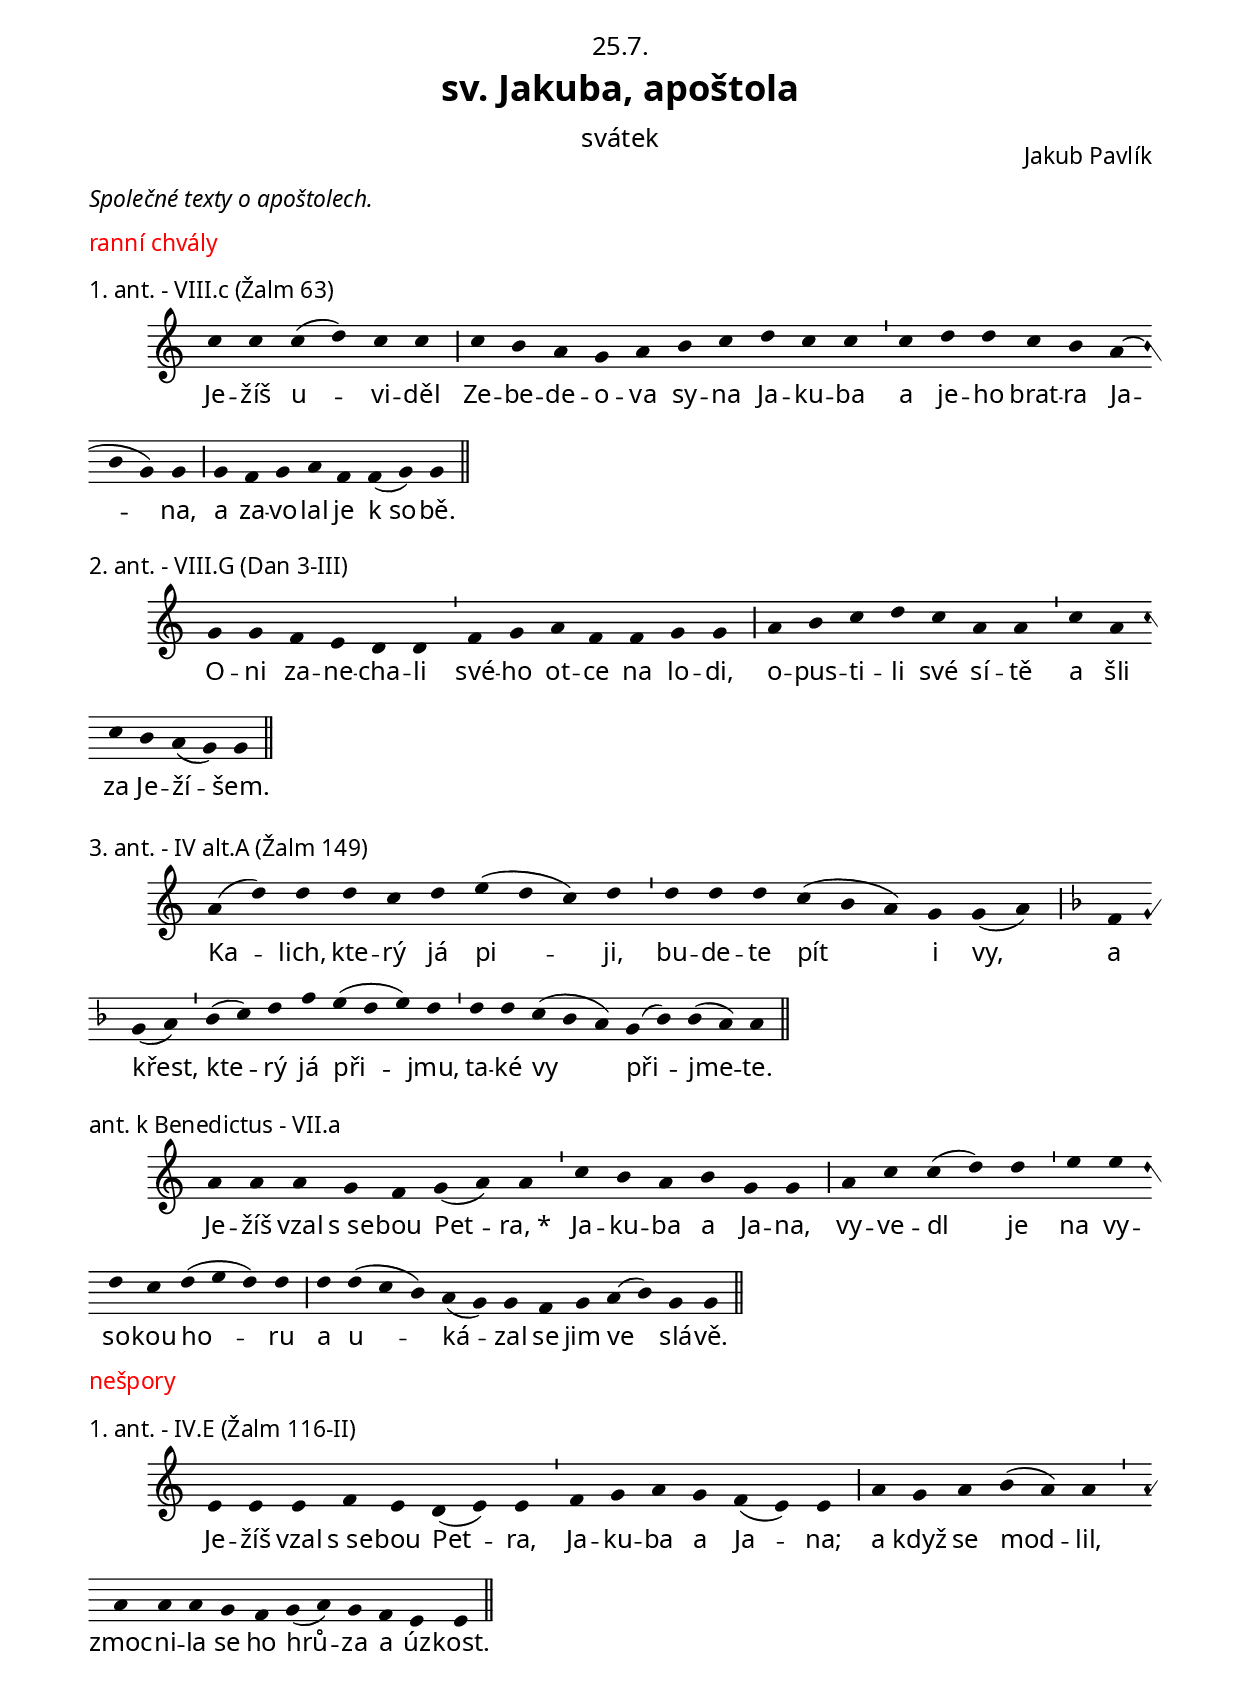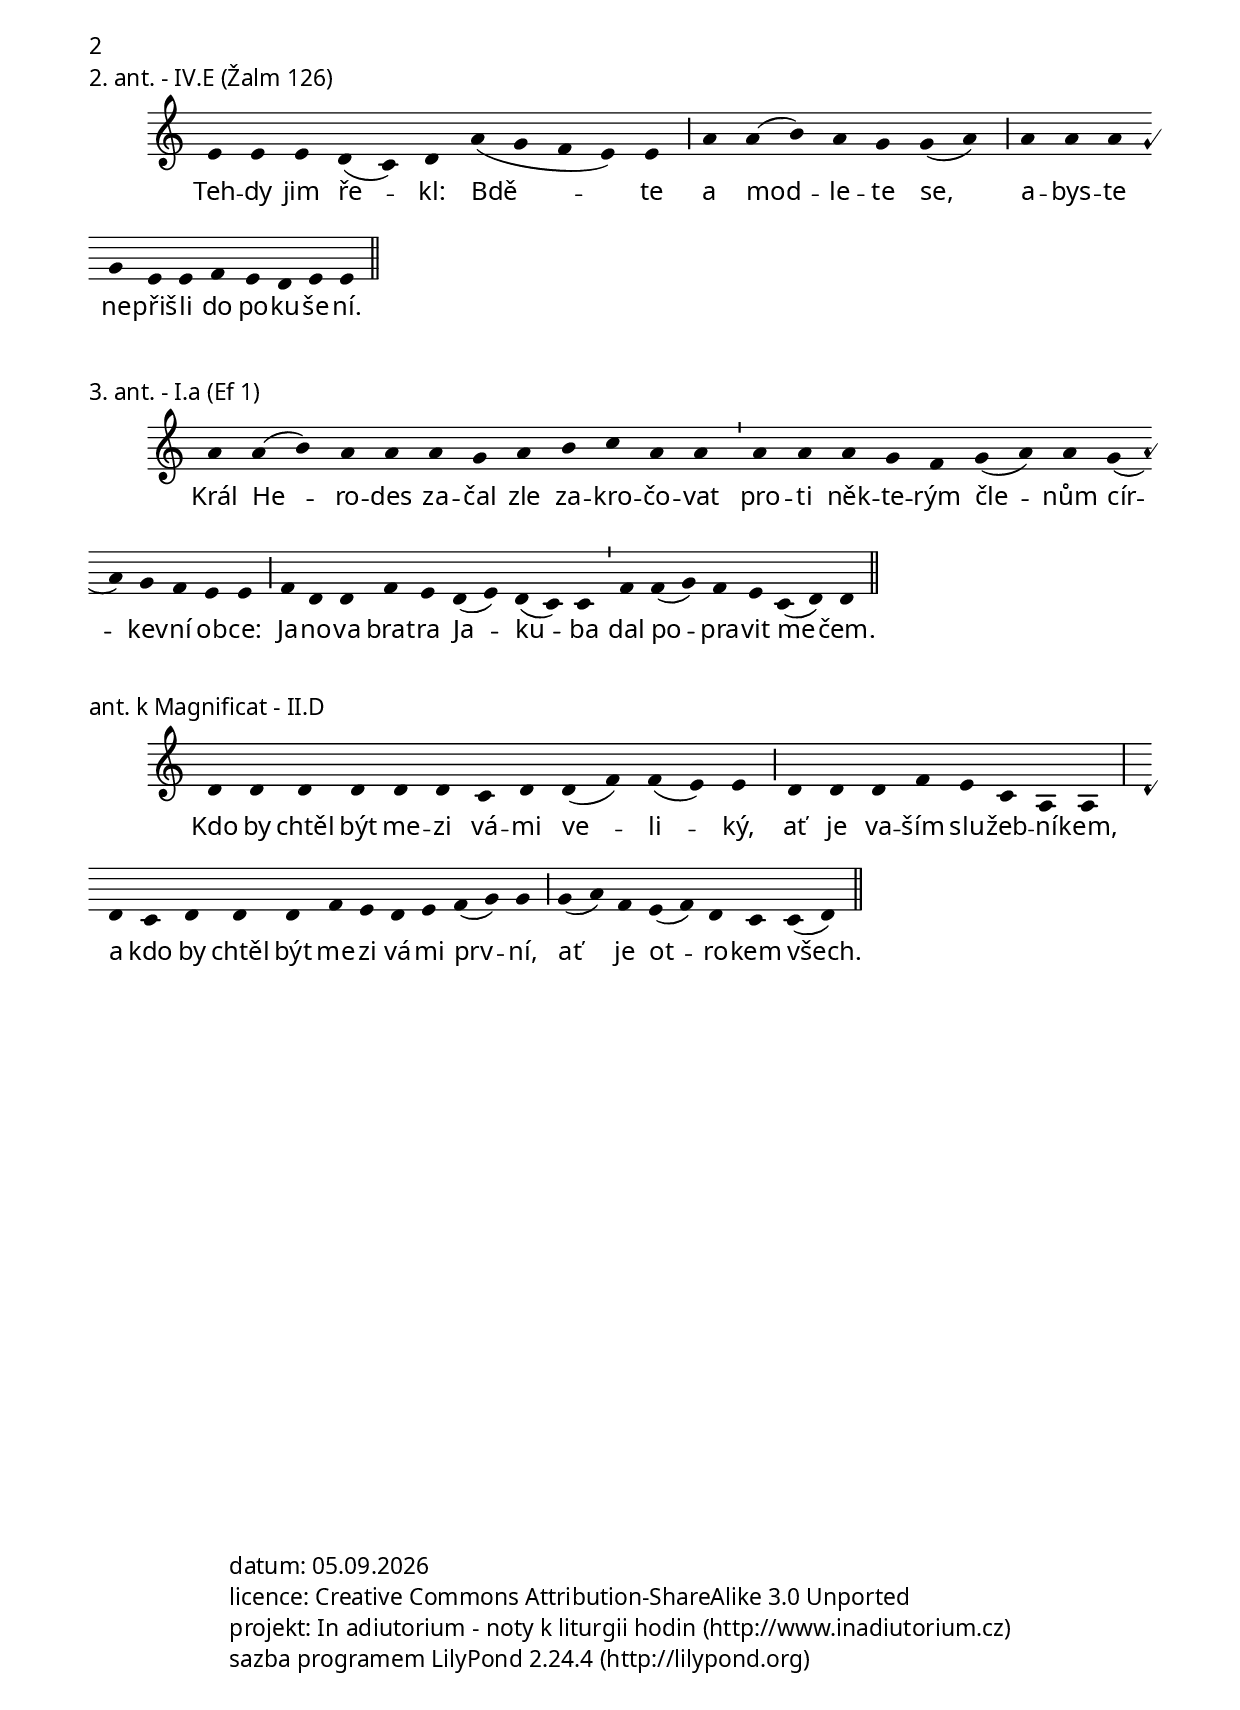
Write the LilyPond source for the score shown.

\version "2.15.40"

\include "../spolecne.ly"
\include "../dilyresponsorii.ly"

\header {
  title = \markup\titleSvatek
            "sv. Jakuba, apoštola"
            svátek
            25.7.
  composer = "Jakub Pavlík"
}

\markup\communia #'(#:apostol)

\markup {\nadpisHodinka {"ranní chvály"}}

\score {
  \relative c'' {
    \choralniRezim
    c4 c c( d) c c \barMaior
    c b a g a b c d c c \barMin
    c d d c b a( b g) g \barMaior
    g f g a f f( g) g \barFinalis
  }
  \addlyrics {
    Je -- žíš u -- vi -- děl
    Ze -- be -- de -- o -- va sy -- na Ja -- ku -- ba
    a je -- ho brat -- ra Ja -- na,
    a za -- vo -- lal je k_so -- bě.
  }
  \header {
    quid = "1. ant."
    modus = "VIII"
    differentia = "c"
    psalmus = "Žalm 63"
    id = "rch-a1"
    piece = \markup {\sestavTitulek}
  }
}

\score {
  \relative c'' {
    \choralniRezim
    g4 g f e d d \barMin
    f g a f f g g \barMaior
    a b c d c a a \barMin
    c a c b a( g) g \barFinalis
  }
  \addlyrics {
    O -- ni za -- ne -- cha -- li
    své -- ho ot -- ce na lo -- di,
    o -- pus -- ti -- li své sí -- tě
    a šli za Je -- ží -- šem.
  }
  \header {
    quid = "2. ant."
    modus = "VIII"
    differentia = "G"
    psalmus = "Dan 3-III"
    id = "rch-a2"
    piece = \markup {\sestavTitulek}
  }
}

\score {
  \relative c'' {
    \choralniRezim
    a4( d) d d c d e( d c) d \barMin d d d c( b a) g g( a) \barMaior
    \key f \major
    f g( a) \barMin bes( c) d f e( d e) d \barMin d d c( bes a) g( bes) bes( a) a \barFinalis
  }
  \addlyrics {
    Ka -- lich, kte -- rý já pi -- ji, bu -- de -- te pít i vy,
    a křest, kte -- rý já při -- jmu, ta -- ké vy při -- jme -- te.
  }
  \header {
    quid = "3. ant."
    modus = "IV alt"
    differentia = "A"
    psalmus = "Žalm 149"
    id = "rch-a3"
    piece = \markup {\sestavTitulek}
  }
}

\score {
  \relative c'' {
    \choralniRezim
    a4 a a g f g( a) a \barMin c b a b g g \barMaior
    a c c( d) d \barMin e e d c d( e d) d \barMaior
    d d( c b) a( g) g f g a( b) g g \barFinalis
  }
  \addlyrics {
    Je -- žíš vzal s_se -- bou Pet -- ra,_* Ja -- ku -- ba a Ja -- na,
    vy -- ve -- dl je na vy -- so -- kou ho -- ru
    a u -- ká -- zal se jim ve slá -- vě.
  }
  \header {
    quid = "ant. k Benedictus"
    modus = "VII"
    differentia = "a"
    psalmus = ""
    id = "rch-aben"
    fons = "6.8. Proměnění Páně, 2. nešp., 1. ant."
    fial = "sanktoral/0806promenenipane.ly#2ne-a1"
    piece = \markup {\sestavTitulekBezZalmu}
  }
}

\markup {\nadpisHodinka {"nešpory"}}

\score {
  \relative c' {
    \choralniRezim
    e4 e e f e d( e) e \barMin
    f g a g f( e) e \barMaior
    a g a b( a) a \barMin
    a a a g f g( a) g f e e \barFinalis
  }
  \addlyrics {
    Je -- žíš vzal s_se -- bou Pet -- ra,
    Ja -- ku -- ba a Ja -- na;
    a když se mod -- lil,
    zmoc -- ni -- la se ho hrů -- za a úz -- kost.
  }
  \header {
    quid = "1. ant."
    modus = "IV"
    differentia = "E"
    psalmus = "Žalm 116-II"
    id = "ne-a1"
    piece = \markup {\sestavTitulek}
  }
}

\score {
  \relative c' {
    \choralniRezim
    e4 e e d( c) d a'( g f e) e \barMaior
    a a( b) a g g( a) \barMaior
    a a a g e e f e d e e \barFinalis
  }
  \addlyrics {
    Teh -- dy jim ře -- kl: Bdě -- te
    a mod -- le -- te se,
    a -- bys -- te ne -- přiš -- li do po -- ku -- še -- ní.
  }
  \header {
    quid = "2. ant."
    modus = "IV"
    differentia = "E"
    psalmus = "Žalm 126"
    placet = "poměrně divoká; frázování není úplně nejšťastnější"
    id = "ne-a2"
    piece = \markup {\sestavTitulek}
  }
}

\score {
  \relative c'' {
    \choralniRezim
    a4 a( b) a a a g a b c a a \barMin
    a a a g f g( a) a g( a) g f e e \barMaior
    f d d f e d( e) d( c) c \barMin
    f f( g) f e c( d) d \barFinalis
  }
  \addlyrics {
    Král He -- ro -- des za -- čal zle za -- kro -- čo -- vat
    pro -- ti něk -- te -- rým čle -- nům cír -- kev -- ní ob -- ce:
    Ja -- no -- va brat -- ra Ja -- ku -- ba
    dal po -- pra -- vit me -- čem.
  }
  \header {
    quid = "3. ant."
    modus = "I"
    differentia = "a"
    psalmus = "Ef 1"
    id = "ne-a3"
    piece = \markup {\sestavTitulek}
  }
}

\score {
  \relative c' {
    \choralniRezim
    d4 d d d d d c d d( f) f( e) e \barMaior
    d d d f e c a a \barMax
    d c d d d f e d e f( g) g \barMaior
    g( a) f e( f) d c c( d) \barFinalis
  }
  \addlyrics {
    Kdo by chtěl být me -- zi vá -- mi ve -- li -- ký,
    ať je va -- ším slu -- žeb -- ní -- kem,
    a kdo by chtěl být me -- zi vá -- mi prv -- ní,
    ať je ot -- ro -- kem všech.
  }
  \header {
    quid = "ant. k Magnificat"
    modus = "II"
    differentia = "D"
    psalmus = ""
    id = "ne-amag"
    piece = \markup {\sestavTitulekBezZalmu}
  }
}